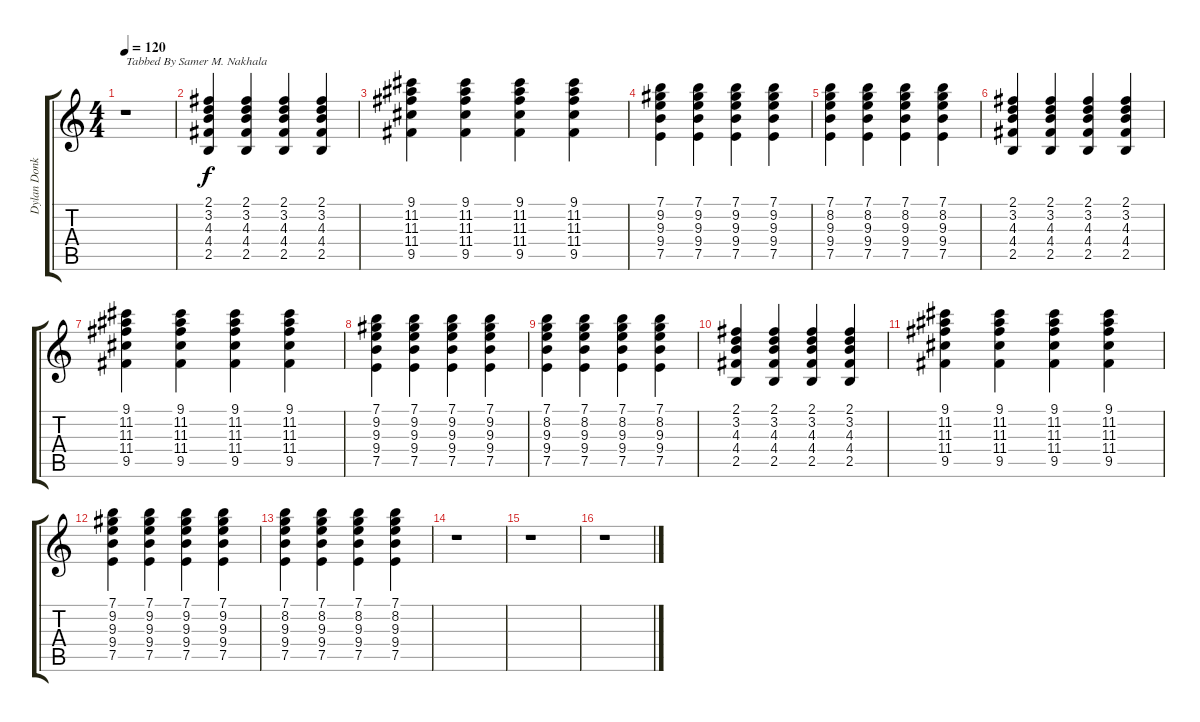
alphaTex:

\track ("Dylan Donkin" "Dylan Donk") {instrument acousticguitarsteel}
\staff {score tabs}
\tuning (E4 B3 G3 D3 A2 E2) {hide}
\ts (4 4)
\tempo 120
\clef g2
\ks c
r.1{txt "Tabbed By Samer M. Nakhala" dy f instrument acousticguitarsteel} |
(2.1 3.2 4.3 4.4 2.5).4 (2.1 3.2 4.3 4.4 2.5).4 (2.1 3.2 4.3 4.4 2.5).4 (2.1 3.2 4.3 4.4 2.5).4 |
(9.1 11.2 11.3 11.4 9.5).4 (9.1 11.2 11.3 11.4 9.5).4 (9.1 11.2 11.3 11.4 9.5).4 (9.1 11.2 11.3 11.4 9.5).4 |
(7.1 9.2 9.3 9.4 7.5).4 (7.1 9.2 9.3 9.4 7.5).4 (7.1 9.2 9.3 9.4 7.5).4 (7.1 9.2 9.3 9.4 7.5).4 |
(7.1 8.2 9.3 9.4 7.5).4 (7.1 8.2 9.3 9.4 7.5).4 (7.1 8.2 9.3 9.4 7.5).4 (7.1 8.2 9.3 9.4 7.5).4 |
(2.1 3.2 4.3 4.4 2.5).4 (2.1 3.2 4.3 4.4 2.5).4 (2.1 3.2 4.3 4.4 2.5).4 (2.1 3.2 4.3 4.4 2.5).4 |
(9.1 11.2 11.3 11.4 9.5).4 (9.1 11.2 11.3 11.4 9.5).4 (9.1 11.2 11.3 11.4 9.5).4 (9.1 11.2 11.3 11.4 9.5).4 |
(7.1 9.2 9.3 9.4 7.5).4 (7.1 9.2 9.3 9.4 7.5).4 (7.1 9.2 9.3 9.4 7.5).4 (7.1 9.2 9.3 9.4 7.5).4 |
(7.1 8.2 9.3 9.4 7.5).4 (7.1 8.2 9.3 9.4 7.5).4 (7.1 8.2 9.3 9.4 7.5).4 (7.1 8.2 9.3 9.4 7.5).4 |
(2.1 3.2 4.3 4.4 2.5).4 (2.1 3.2 4.3 4.4 2.5).4 (2.1 3.2 4.3 4.4 2.5).4 (2.1 3.2 4.3 4.4 2.5).4 |
(9.1 11.2 11.3 11.4 9.5).4 (9.1 11.2 11.3 11.4 9.5).4 (9.1 11.2 11.3 11.4 9.5).4 (9.1 11.2 11.3 11.4 9.5).4 |
(7.1 9.2 9.3 9.4 7.5).4 (7.1 9.2 9.3 9.4 7.5).4 (7.1 9.2 9.3 9.4 7.5).4 (7.1 9.2 9.3 9.4 7.5).4 |
(7.1 8.2 9.3 9.4 7.5).4 (7.1 8.2 9.3 9.4 7.5).4 (7.1 8.2 9.3 9.4 7.5).4 (7.1 8.2 9.3 9.4 7.5).4 |
r.1 |
r.1 |
r.1
